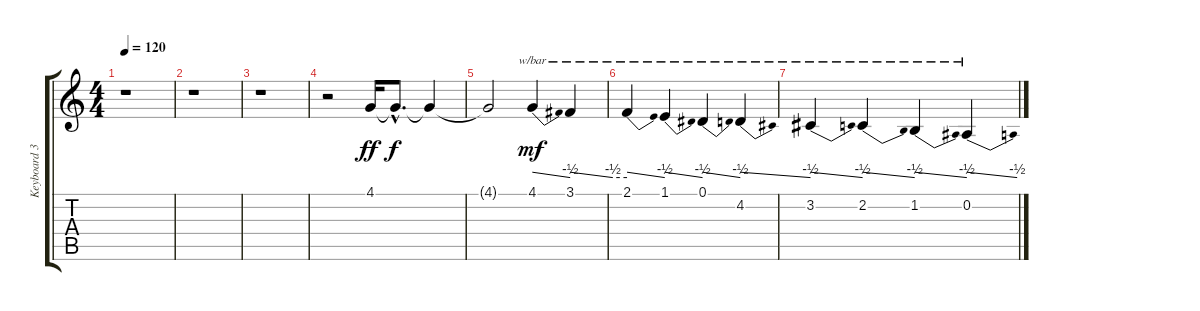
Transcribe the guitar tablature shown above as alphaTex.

\track ("Keyboard 3" "Keyboard 3") {instrument seashore}
\staff {score tabs}
\tuning (Eb4 Bb3 Gb3 Db3 Ab2 Eb2) {hide}
\ts (4 4)
\tempo 120
\clef g2
\ks c
r.1{dy f} |
r.1 |
r.1 |
r.2 4.1.16{dy ff volume 0 instrument fx7echoes} 4.1{hac t}.8{d dy f volume 4} 4.1{t}.4 |
4.1{t}.2 4.1.4{tbe (dive default 0 0 60 -2) dy mf} 3.1.4{tbe (custom default 0 0 45 -2 60 -2)} |
2.1.4{tbe (dive default 0 0 60 -2)} 1.1.4{tbe (dive default 0 0 60 -2)} 0.1.4{tbe (dive default 0 0 60 -2)} 4.2.4{tbe (dive default 0 0 60 -2)} |
3.2.4{tbe (dive default 0 0 60 -2) volume 0} 2.2.4{tbe (dive default 0 0 60 -2)} 1.2.4{tbe (dive default 0 0 60 -2)} 0.2.4{tbe (dive default 0 0 60 -2)}
